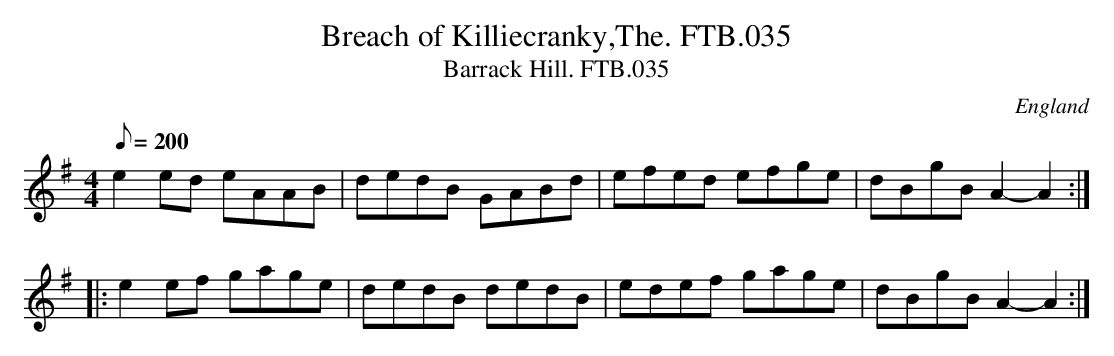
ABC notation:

X:1
T:Breach of Killiecranky,The. FTB.035
T:Barrack Hill. FTB.035
M:4/4
Q:200
O:England
K:G major
e2ed eAAB|dedB GABd|efed efge|dBgBA2-A2:|
|:e2ef gage|dedB dedB|edef gage|dBgBA2-A2:|
